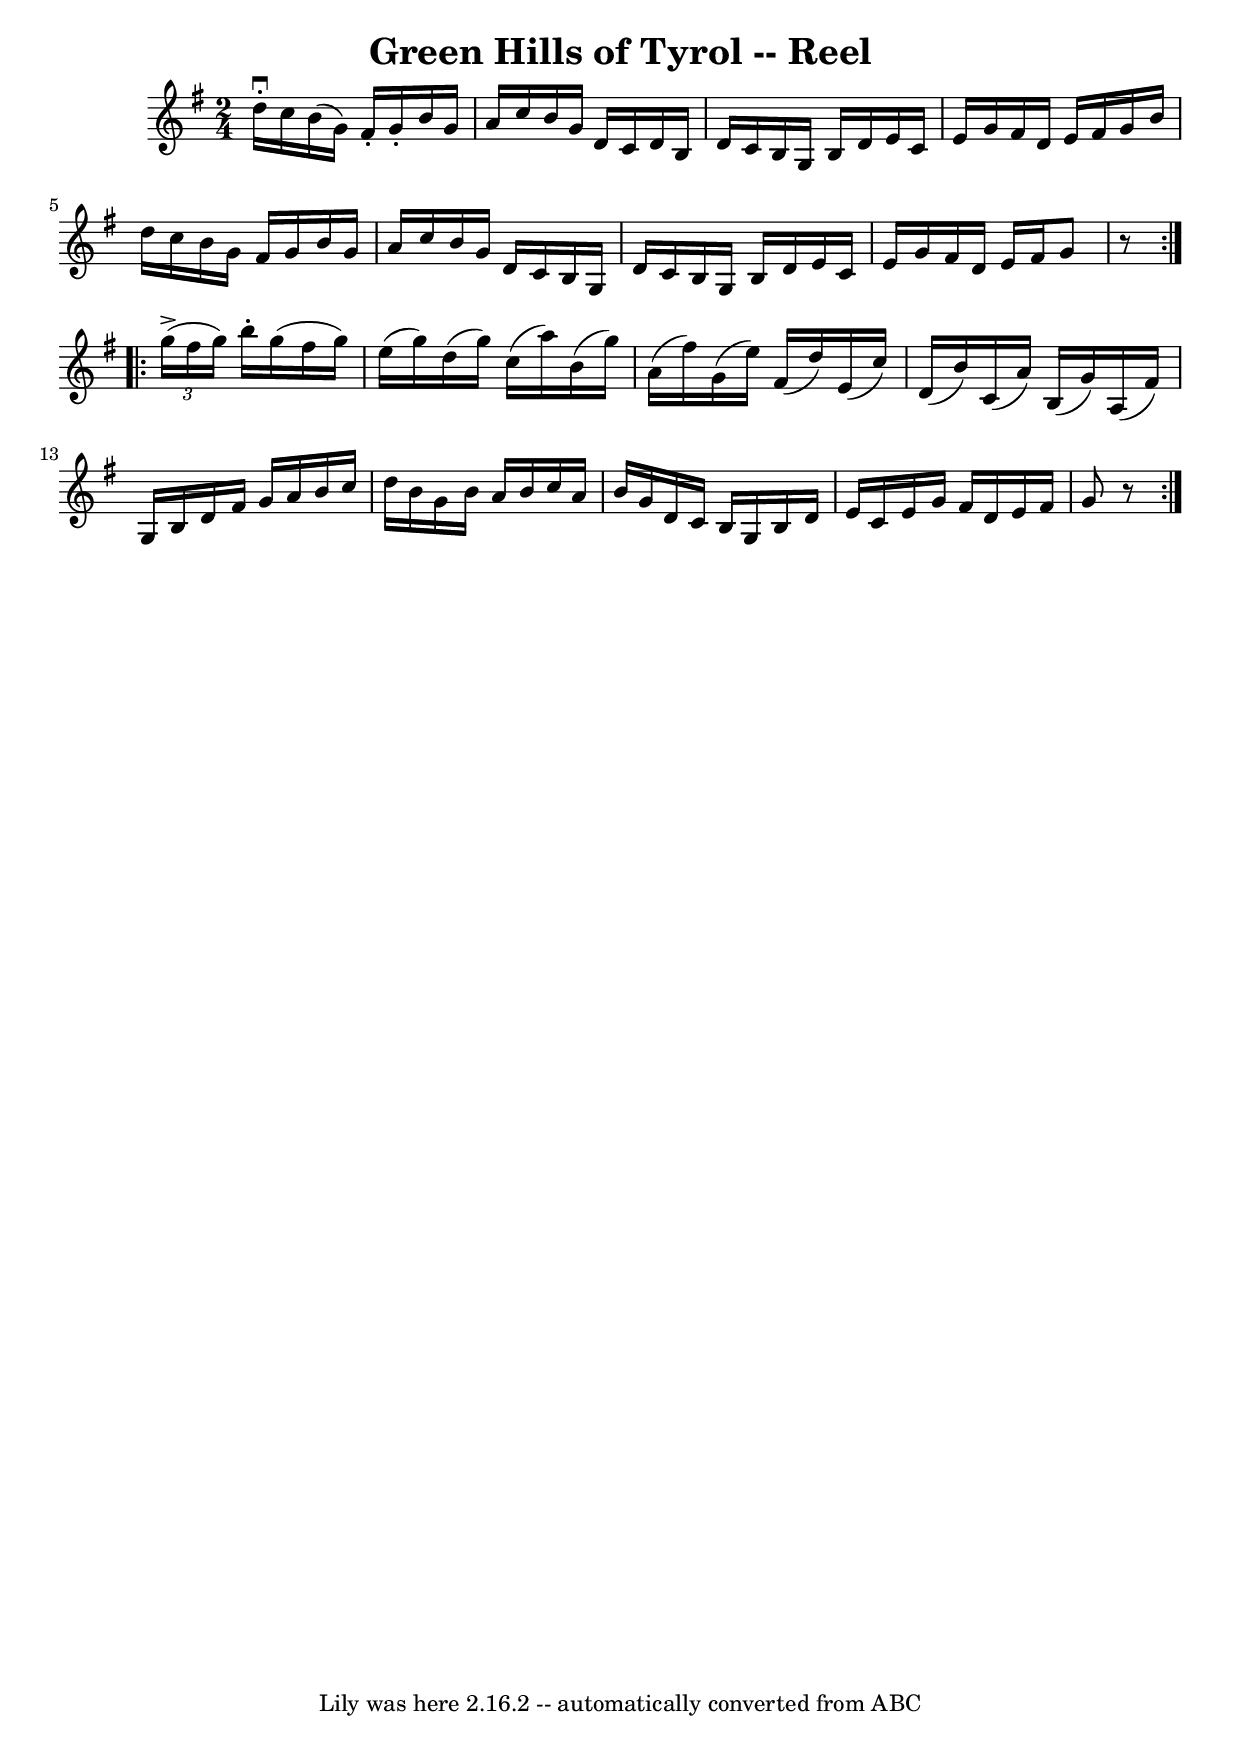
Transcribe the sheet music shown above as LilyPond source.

\version "2.7.40"
\include "Mammoth.ily"
\header {
	%% book = "Ryan's Mammoth Collection"
	crossRefNumber = "1"
	footnotes = ""
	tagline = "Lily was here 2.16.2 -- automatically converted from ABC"
	title = "Green Hills of Tyrol -- Reel"
}
voicedefault =  {


\repeat volta 2 {
\time 2/4 \key g \major d''16^\downbow-. c''16  |
 b'16 (g'16 
) fis'16 -. g'16 -. b'16 g'16 a'16 c''16    |
 b'16    
g'16 d'16 c'16 d'16 b16 d'16 c'16    |
 b16 g16    
b16 d'16 e'16 c'16 e'16 g'16    |
 fis'16 d'16    
e'16 fis'16 g'16 b'16 d''16 c''16    |
 b'16 g'16   
 fis'16 g'16 b'16 g'16 a'16 c''16    |
 b'16 g'16    
d'16 c'16 b16 g16 d'16 c'16    |
 b16 g16 b16    
d'16 e'16 c'16 e'16 g'16    |
 fis'16 d'16 e'16    
fis'16 g'8    r8 } \repeat volta 2 {     \times 2/3 { g''16^\accent(
fis''16 g''16) } |
 b''16 -. g''16 (fis''16 g''16)   
e''16 (g''16) d''16 (g''16) |
 c''16 (a''16) b'16 
(g''16) a'16 (fis''16) g'16 (e''16) |
 fis'16 (
d''16) e'16 (c''16) d'16 (b'16) c'16 (a'16) |
 
 b16 (g'16) a16 (fis'16) g16 b16 d'16 fis'16  
|
 g'16 a'16 b'16 c''16 d''16 b'16 g'16 b'16    
|
 a'16 b'16 c''16 a'16 b'16 g'16 d'16 c'16    
|
 b16 g16 b16 d'16 e'16 c'16 e'16 g'16    
|
 fis'16 d'16 e'16 fis'16 g'8    r8   }   
}

\score{
    <<

	\context Staff="default"
	{
	    \voicedefault 
	}

    >>
	\layout {
	}
	\midi {}
}
